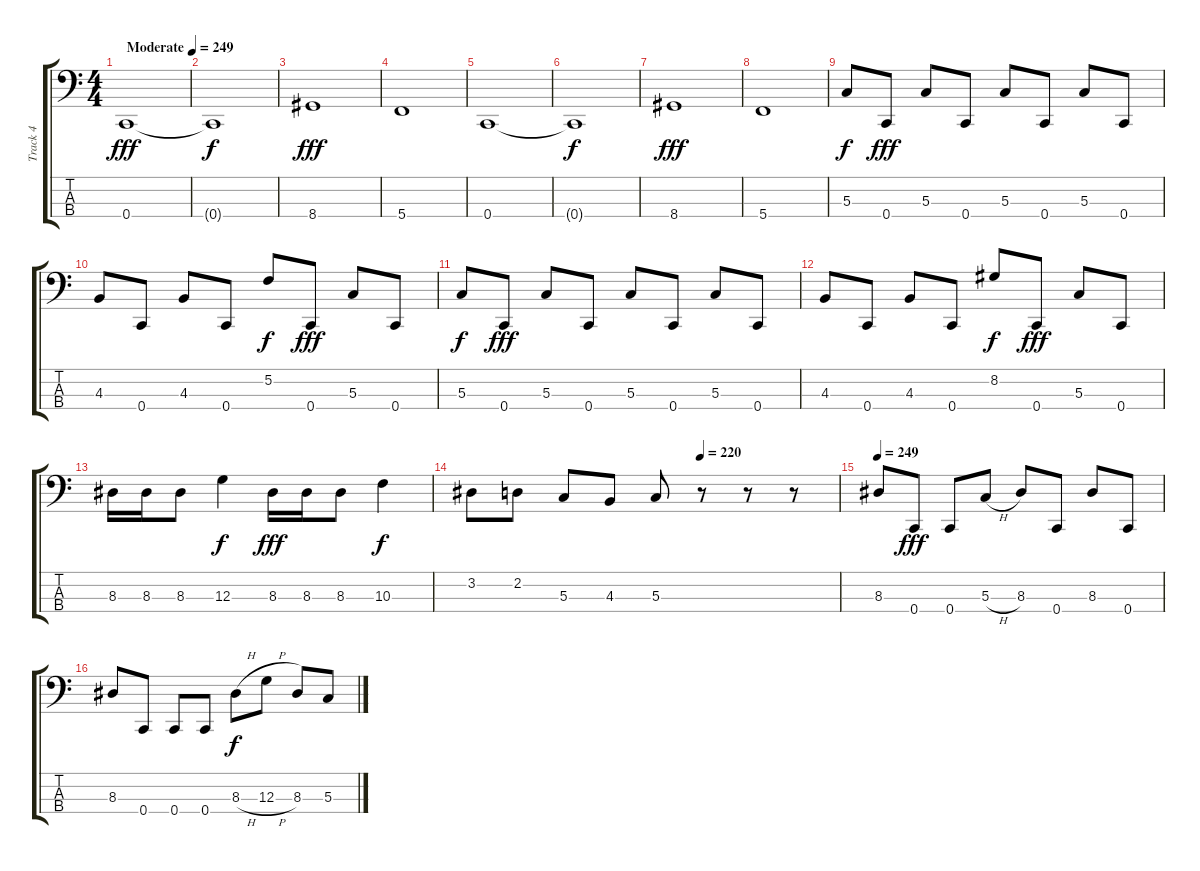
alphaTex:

\track ("Track 4" "Track 4") {instrument electricbasspick}
\staff {score tabs}
\tuning (F2 C2 G1 C1) {hide}
\ts (4 4)
\tempo (249 "Moderate")
\clef f4
\ks c
0.4.1{dy fff instrument electricbasspick} |
0.4{t}.1{dy f} |
8.4.1{dy fff} |
5.4.1 |
0.4.1 |
0.4{t}.1{dy f} |
8.4.1{dy fff} |
5.4.1 |
5.3.8{dy f} 0.4.8{dy fff} 5.3.8 0.4.8 5.3.8 0.4.8 5.3.8 0.4.8 |
4.3.8 0.4.8 4.3.8 0.4.8 5.2.8{dy f} 0.4.8{dy fff} 5.3.8 0.4.8 |
5.3.8{dy f} 0.4.8{dy fff} 5.3.8 0.4.8 5.3.8 0.4.8 5.3.8 0.4.8 |
4.3.8 0.4.8 4.3.8 0.4.8 8.2.8{dy f} 0.4.8{dy fff} 5.3.8 0.4.8 |
8.3.16 8.3.16 8.3.8 12.3.4{dy f} 8.3.16{dy fff} 8.3.16 8.3.8 10.3.4{dy f} |
\tempo (220 0.625)
3.2.8 2.2.8 5.3.8 4.3.8 5.3.8 r.8 r.8 r.8 |
\tempo 249
8.3.8 0.4.8{dy fff} 0.4.8 5.3{h}.8 8.3.8 0.4.8 8.3.8 0.4.8 |
8.3.8 0.4.8 0.4.8 0.4.8 8.3{h}.8{dy f} 12.3{h}.8 8.3.8 5.3.8
